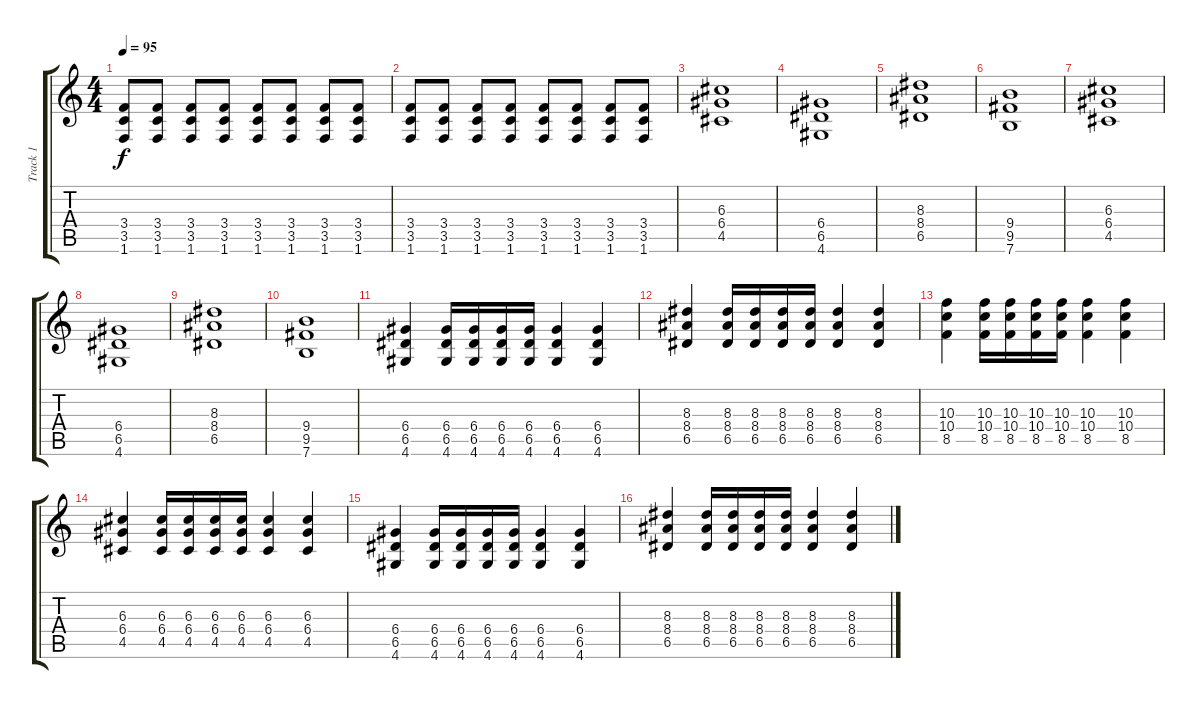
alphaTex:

\track ("Track 1" "Track 1") {instrument overdrivenguitar}
\staff {score tabs}
\tuning (E4 B3 G3 D3 A2 E2) {hide}
\ts (4 4)
\tempo 95
\clef g2
\ks c
(3.4 3.5 1.6).8{dy f} (3.4 3.5 1.6).8 (3.4 3.5 1.6).8 (3.4 3.5 1.6).8 (3.4 3.5 1.6).8 (3.4 3.5 1.6).8 (3.4 3.5 1.6).8 (3.4 3.5 1.6).8 |
(3.4 3.5 1.6).8 (3.4 3.5 1.6).8 (3.4 3.5 1.6).8 (3.4 3.5 1.6).8 (3.4 3.5 1.6).8 (3.4 3.5 1.6).8 (3.4 3.5 1.6).8 (3.4 3.5 1.6).8 |
(6.3 6.4 4.5).1 |
(6.4 6.5 4.6).1 |
(8.3 8.4 6.5).1 |
(9.4 9.5 7.6).1 |
(6.3 6.4 4.5).1 |
(6.4 6.5 4.6).1 |
(8.3 8.4 6.5).1 |
(9.4 9.5 7.6).1 |
(6.4 6.5 4.6).4 (6.4 6.5 4.6).16 (6.4 6.5 4.6).16 (6.4 6.5 4.6).16 (6.4 6.5 4.6).16 (6.4 6.5 4.6).4 (6.4 6.5 4.6).4 |
(8.3 8.4 6.5).4 (8.3 8.4 6.5).16 (8.3 8.4 6.5).16 (8.3 8.4 6.5).16 (8.3 8.4 6.5).16 (8.3 8.4 6.5).4 (8.3 8.4 6.5).4 |
(10.3 10.4 8.5).4 (10.3 10.4 8.5).16 (10.3 10.4 8.5).16 (10.3 10.4 8.5).16 (10.3 10.4 8.5).16 (10.3 10.4 8.5).4 (10.3 10.4 8.5).4 |
(6.3 6.4 4.5).4 (6.3 6.4 4.5).16 (6.3 6.4 4.5).16 (6.3 6.4 4.5).16 (6.3 6.4 4.5).16 (6.3 6.4 4.5).4 (6.3 6.4 4.5).4 |
(6.4 6.5 4.6).4 (6.4 6.5 4.6).16 (6.4 6.5 4.6).16 (6.4 6.5 4.6).16 (6.4 6.5 4.6).16 (6.4 6.5 4.6).4 (6.4 6.5 4.6).4 |
(8.3 8.4 6.5).4 (8.3 8.4 6.5).16 (8.3 8.4 6.5).16 (8.3 8.4 6.5).16 (8.3 8.4 6.5).16 (8.3 8.4 6.5).4 (8.3 8.4 6.5).4
